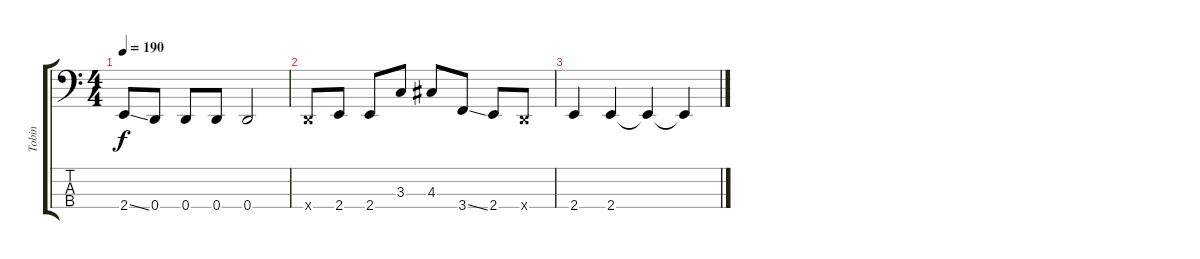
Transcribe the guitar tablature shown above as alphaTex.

\track ("Tobin" "Tobin") {instrument electricbassfinger}
\staff {score tabs}
\tuning (G2 D2 A1 D1) {hide}
\ts (4 4)
\tempo 190
\clef f4
\ks c
2.4{ss}.8{dy f} 0.4.8 0.4.8 0.4.8 0.4.2 |
0.4{x}.8 2.4.8 2.4.8 3.3.8 4.3.8 3.4{ss}.8 2.4.8 0.4{x}.8 |
2.4.4 2.4.4 2.4{t}.4 2.4{t}.4
